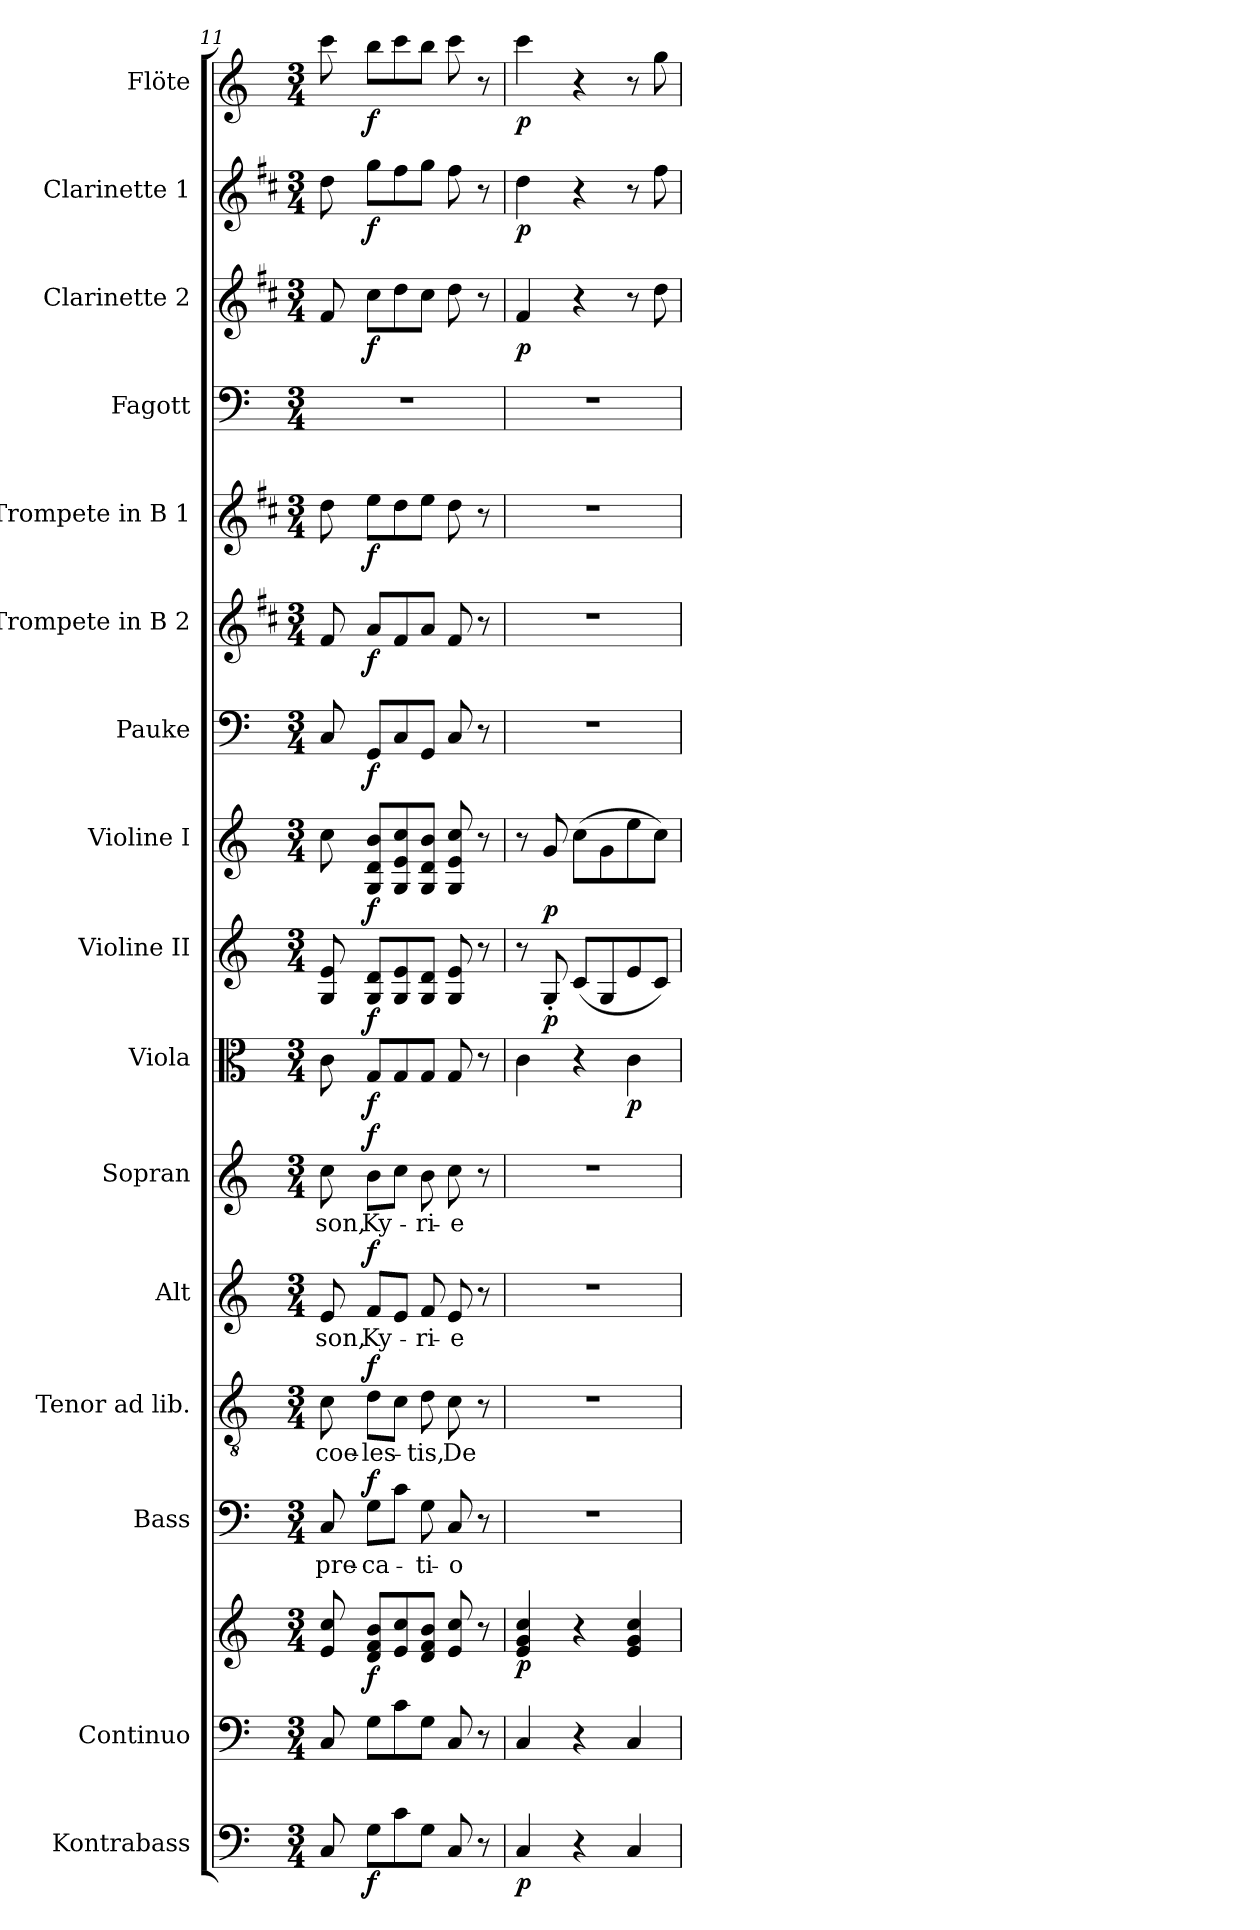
**kern	**dynam	**kern	**kern	**dynam	**kern	**text	**dynam	**kern	**text	**dynam	**kern	**text	**dynam	**kern	**text	**dynam	**kern	**dynam	**kern	**dynam	**kern	**dynam	**kern	**dynam	**kern	**dynam	**kern	**dynam	**kern	**kern	**dynam	**kern	**dynam	**kern	**dynam
*part16	*part16	*part15	*part15	*part15	*part14	*part14	*part14	*part13	*part13	*part13	*part12	*part12	*part12	*part11	*part11	*part11	*part10	*part10	*part9	*part9	*part8	*part8	*part7	*part7	*part6	*part6	*part5	*part5	*part4	*part3	*part3	*part2	*part2	*part1	*part1
*staff17	*staff17	*staff16	*staff15	*staff15/16	*staff14	*staff14	*staff14	*staff13	*staff13	*staff13	*staff12	*staff12	*staff12	*staff11	*staff11	*staff11	*staff10	*staff10	*staff9	*staff9	*staff8	*staff8	*staff7	*staff7	*staff6	*staff6	*staff5	*staff5	*staff4	*staff3	*staff3	*staff2	*staff2	*staff1	*staff1
*I"Kontrabass	*	*I"Continuo	*	*	*I"Bass	*	*	*I"Tenor ad lib.	*	*	*I"Alt	*	*	*I"Sopran	*	*	*I"Viola	*	*I"Violine II	*	*I"Violine I	*	*I"Pauke	*	*I"Trompete in B 2	*	*I"Trompete in B 1	*	*I"Fagott	*I"Clarinette 2	*	*I"Clarinette 1	*	*I"Flöte	*
*I'Kb.	*	*I'cont.	*	*	*I'B	*	*	*I'T	*	*	*I'A	*	*	*I'S	*	*	*I'Vla.	*	*I'Vl. II	*	*I'Vl. I	*	*I'Pk.	*	*	*	*	*	*I'Fg.	*I'Cl. 2	*	*I'Cl. 1	*	*I'Fl.	*
*clefF4	*	*clefF4	*clefG2	*	*clefF4	*	*	*clefGv2	*	*	*clefG2	*	*	*clefG2	*	*	*clefC3	*	*clefG2	*	*clefG2	*	*clefF4	*	*clefG2	*	*clefG2	*	*clefF4	*clefG2	*	*clefG2	*	*clefG2	*
*ITrd7c12	*	*	*	*	*	*	*	*	*	*	*	*	*	*	*	*	*	*	*	*	*	*	*	*	*ITrd1c2	*	*ITrd1c2	*	*	*ITrd1c2	*	*ITrd1c2	*	*	*
*k[]	*	*k[]	*k[]	*	*k[]	*	*	*k[]	*	*	*k[]	*	*	*k[]	*	*	*k[]	*	*k[]	*	*k[]	*	*k[]	*	*k[]	*	*k[]	*	*k[]	*k[]	*	*k[]	*	*k[]	*
*C:	*	*C:	*C:	*	*C:	*	*	*C:	*	*	*C:	*	*	*C:	*	*	*C:	*	*C:	*	*C:	*	*C:	*	*C:	*	*C:	*	*C:	*C:	*	*C:	*	*C:	*
*M3/4	*	*M3/4	*M3/4	*	*M3/4	*	*	*M3/4	*	*	*M3/4	*	*	*M3/4	*	*	*M3/4	*	*M3/4	*	*M3/4	*	*M3/4	*	*M3/4	*	*M3/4	*	*M3/4	*M3/4	*	*M3/4	*	*M3/4	*
=11	=11	=11	=11	=11	=11	=11	=11	=11	=11	=11	=11	=11	=11	=11	=11	=11	=11	=11	=11	=11	=11	=11	=11	=11	=11	=11	=11	=11	=11	=11	=11	=11	=11	=11	=11
!	!	!	!	!	!	!LO:LY:b	!	!	!LO:LY:b	!	!	!LO:LY:b	!	!	!LO:LY:b	!	!	!	!	!	!	!	!	!	!	!	!	!	!	!	!	!	!	!	!
8CC/	.	8C/	8e/ 8cc/	.	8C/	-pre-	.	8c\	coe-	.	8e/	-son,	.	8cc\	-son,	.	8c\	.	8G/ 8e/	.	8cc\	.	8C/	.	8e/	.	8cc\	.	2.r	8e/	.	8cc\	.	8ccc\	.
!	!LO:DY:b	!	!	!LO:DY:b	!	!LO:LY:b	!LO:DY:a	!	!LO:LY:b	!LO:DY:a	!	!LO:LY:b	!LO:DY:a	!	!LO:LY:b	!LO:DY:a	!	!LO:DY:b	!	!LO:DY:b	!	!LO:DY:b	!	!LO:DY:b	!	!LO:DY:b	!	!LO:DY:b	!	!	!LO:DY:b	!	!LO:DY:b	!	!LO:DY:b
8GG\L	f	8G\L	8d/ 8f/ 8b/L	f	8G\L	-ca-	f	8d\L	-les-	f	8f/L	Ky-	f	8b\L	Ky-	f	8G/L	f	8G/ 8d/L	f	8G/ 8d/ 8b/L	f	8GG/L	f	8g/L	f	8dd\L	f	.	8b\L	f	8ff\L	f	8bb\L	f
8C\	.	8c\	8e/ 8cc/	.	8c\J	.	.	8c\J	.	.	8e/J	.	.	8cc\J	.	.	8G/	.	8G/ 8e/	.	8G/ 8e/ 8cc/	.	8C/	.	8e/	.	8cc\	.	.	8cc\	.	8ee\	.	8ccc\	.
!	!	!	!	!	!	!LO:LY:b	!	!	!LO:LY:b	!	!	!LO:LY:b	!	!	!LO:LY:b	!	!	!	!	!	!	!	!	!	!	!	!	!	!	!	!	!	!	!	!
8GG\J	.	8G\J	8d/ 8f/ 8b/J	.	8G\	-ti-	.	8d\	-tis,	.	8f/	-ri-	.	8b\	-ri-	.	8G/J	.	8G/ 8d/J	.	8G/ 8d/ 8b/J	.	8GG/J	.	8g/J	.	8dd\J	.	.	8b\J	.	8ff\J	.	8bb\J	.
!	!	!	!	!	!	!LO:LY:b	!	!	!LO:LY:b	!	!	!LO:LY:b	!	!	!LO:LY:b	!	!	!	!	!	!	!	!	!	!	!	!	!	!	!	!	!	!	!	!
8CC/	.	8C/	8e/ 8cc/	.	8C/	-o-	.	8c\	De-	.	8e/	-e	.	8cc\	-e	.	8G/	.	8G/ 8e/	.	8G/ 8e/ 8cc/	.	8C/	.	8e/	.	8cc\	.	.	8cc\	.	8ee\	.	8ccc\	.
8r	.	8r	8r	.	8r	.	.	8r	.	.	8r	.	.	8r	.	.	8r	.	8r	.	8r	.	8r	.	8r	.	8r	.	.	8r	.	8r	.	8r	.
=12	=12	=12	=12	=12	=12	=12	=12	=12	=12	=12	=12	=12	=12	=12	=12	=12	=12	=12	=12	=12	=12	=12	=12	=12	=12	=12	=12	=12	=12	=12	=12	=12	=12	=12	=12
!	!LO:DY:b	!	!	!LO:DY:b	!	!	!	!	!	!	!	!	!	!	!	!	!	!	!	!	!	!	!	!	!	!	!	!	!	!	!LO:DY:b	!	!LO:DY:b	!	!LO:DY:b
4CC/	p	4C/	4e/ 4g/ 4cc/	p	2.r	.	.	2.r	.	.	2.r	.	.	2.r	.	.	4c\	.	8r	.	8r	.	2.r	.	2.r	.	2.r	.	2.r	4e/	p	4cc\	p	4ccc\	p
!	!	!	!	!	!	!	!	!	!	!	!	!	!	!	!	!	!	!	!	!LO:DY:b	!	!LO:DY:b	!	!	!	!	!	!	!	!	!	!	!	!	!
.	.	.	.	.	.	.	.	.	.	.	.	.	.	.	.	.	.	.	8G'</	p	8g/	p	.	.	.	.	.	.	.	.	.	.	.	.	.
4r	.	4r	4r	.	.	.	.	.	.	.	.	.	.	.	.	.	4r	.	(<8c/L	.	(>8cc\L	.	.	.	.	.	.	.	.	4r	.	4r	.	4r	.
.	.	.	.	.	.	.	.	.	.	.	.	.	.	.	.	.	.	.	8G/	.	8g\	.	.	.	.	.	.	.	.	.	.	.	.	.	.
!	!	!	!	!	!	!	!	!	!	!	!	!	!	!	!	!	!	!LO:DY:b	!	!	!	!	!	!	!	!	!	!	!	!	!	!	!	!	!
4CC/	.	4C/	4e/ 4g/ 4cc/	.	.	.	.	.	.	.	.	.	.	.	.	.	4c\	p	8e/	.	8ee\	.	.	.	.	.	.	.	.	8r	.	8r	.	8r	.
.	.	.	.	.	.	.	.	.	.	.	.	.	.	.	.	.	.	.	8c/J)	.	8cc\J)	.	.	.	.	.	.	.	.	8cc\	.	8ee\	.	8gg\	.
=	=	=	=	=	=	=	=	=	=	=	=	=	=	=	=	=	=	=	=	=	=	=	=	=	=	=	=	=	=	=	=	=	=	=	=
*-	*-	*-	*-	*-	*-	*-	*-	*-	*-	*-	*-	*-	*-	*-	*-	*-	*-	*-	*-	*-	*-	*-	*-	*-	*-	*-	*-	*-	*-	*-	*-	*-	*-	*-	*-
